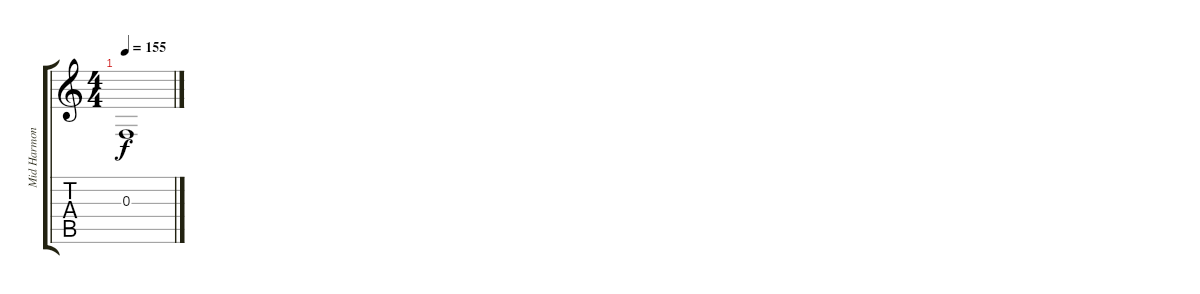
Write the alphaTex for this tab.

\track ("Mid Harmony" "Mid Harmon") {instrument frenchhorn}
\staff {score tabs}
\tuning (D4 A3 F3 C3 G2 D2) {hide}
\ts (4 4)
\tempo 155
\clef g2
\ks c
0.3{t}.1{dy f}
